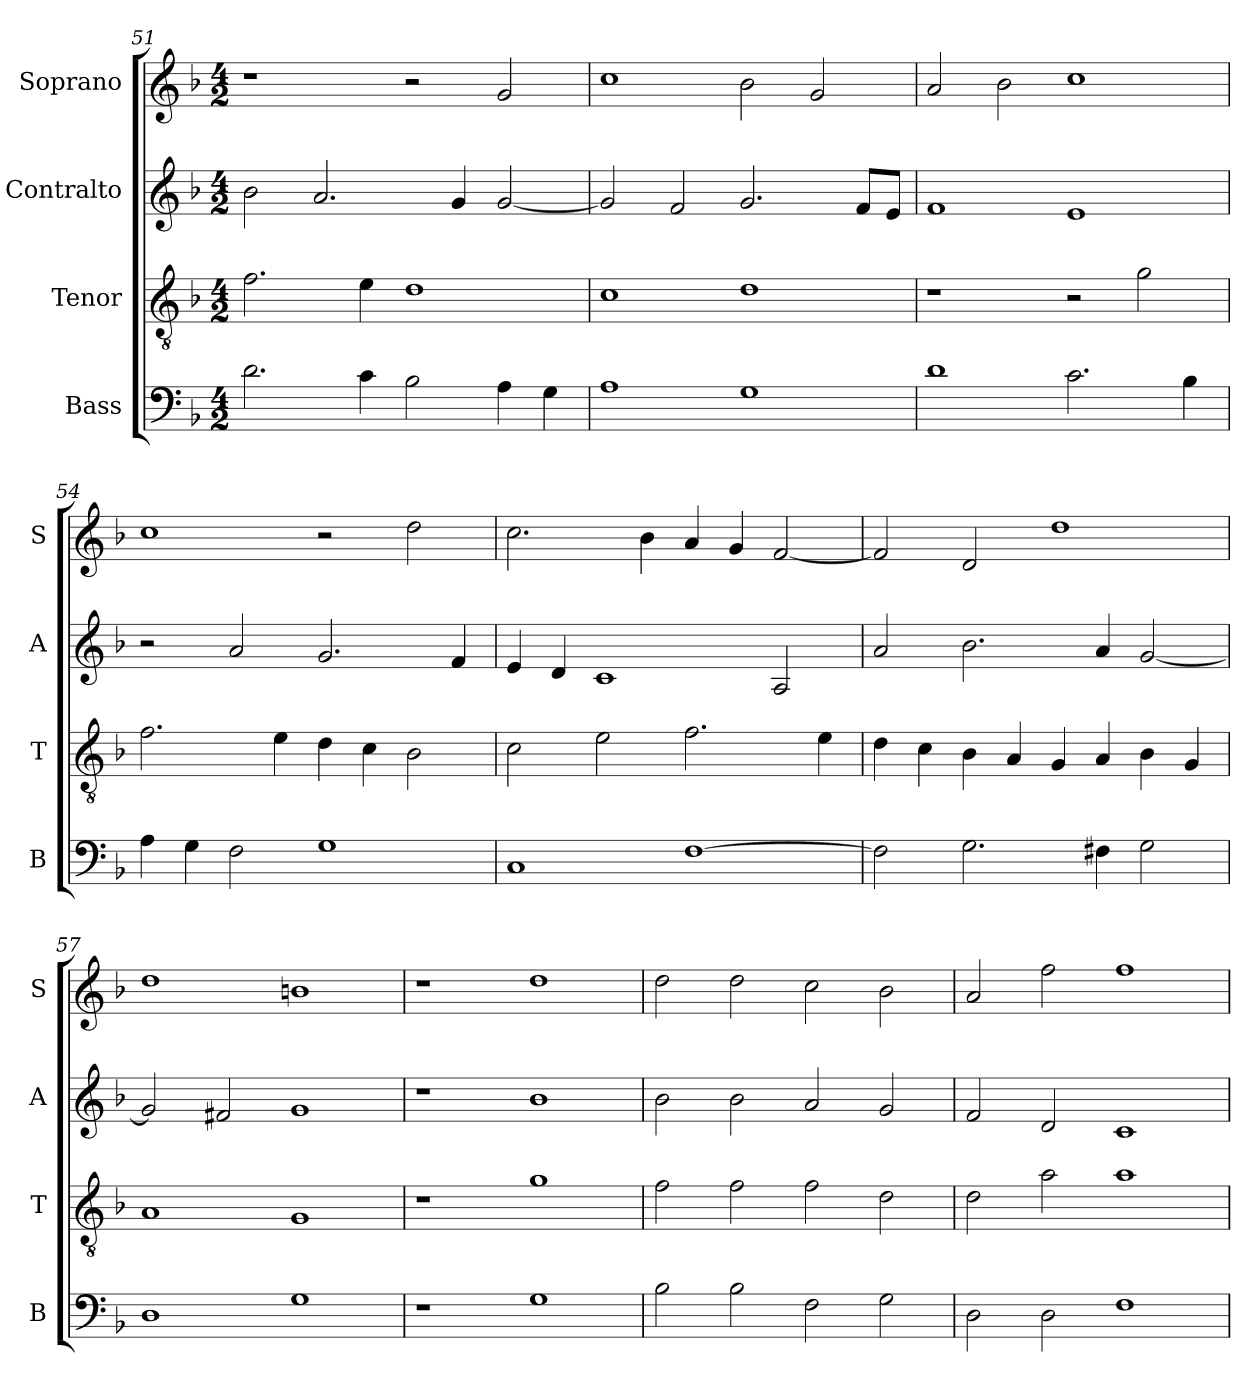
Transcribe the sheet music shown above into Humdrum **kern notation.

**kern	**kern	**kern	**kern
*part4	*part3	*part2	*part1
*staff4	*staff3	*staff2	*staff1
*I"Bass	*I"Tenor	*I"Contralto	*I"Soprano
*I'B	*I'T	*I'A	*I'S
*clefF4	*clefGv2	*clefG2	*clefG2
*k[b-]	*k[b-]	*k[b-]	*k[b-]
*G:dor	*G:dor	*G:dor	*G:dor
*M4/2	*M4/2	*M4/2	*M4/2
=51	=51	=51	=51
2.d	2.f	2b-	1r
.	.	2.a	.
4c	4e	.	.
2B-	1d	.	2r
.	.	4g	.
4A	.	[2g	2g
4G	.	.	.
=52	=52	=52	=52
1A	1c	2g]	1cc
.	.	2f	.
1G	1d	2.g	2b-
.	.	.	2g
.	.	8f/L	.
.	.	8e/J	.
=53	=53	=53	=53
1d	1r	1f	2a
.	.	.	2b-
2.c	2r	1e	1cc
.	2g	.	.
4B-	.	.	.
=54	=54	=54	=54
4A	2.f	2r	1cc
4G	.	.	.
2F	.	2a	.
.	4e	.	.
1G	4d	2.g	2r
.	4c	.	.
.	2B-	.	2dd
.	.	4f	.
=55	=55	=55	=55
1C	2c	4e	2.cc
.	.	4d	.
.	2e	1c	.
.	.	.	4b-
[1F	2.f	.	4a
.	.	.	4g
.	.	2A	[2f
.	4e	.	.
=56	=56	=56	=56
2F]	4d	2a	2f]
.	4c	.	.
2.G	4B-	2.b-	2d
.	4A	.	.
.	4G	.	1dd
4F#X	4A	4a	.
2G	4B-	[2g	.
.	4G	.	.
=57	=57	=57	=57
1D	1A	2g]	1dd
.	.	2f#X	.
1G	1G	1g	1bn
=58	=58	=58	=58
1r	1r	1r	1r
1G	1g	1b-	1dd
=59	=59	=59	=59
2B-	2f	2b-	2dd
2B-	2f	2b-	2dd
2F	2f	2a	2cc
2G	2d	2g	2b-
=60	=60	=60	=60
2D	2d	2f	2a
2D	2a	2d	2ff
1F	1a	1c	1ff
=	=	=	=
*-	*-	*-	*-
